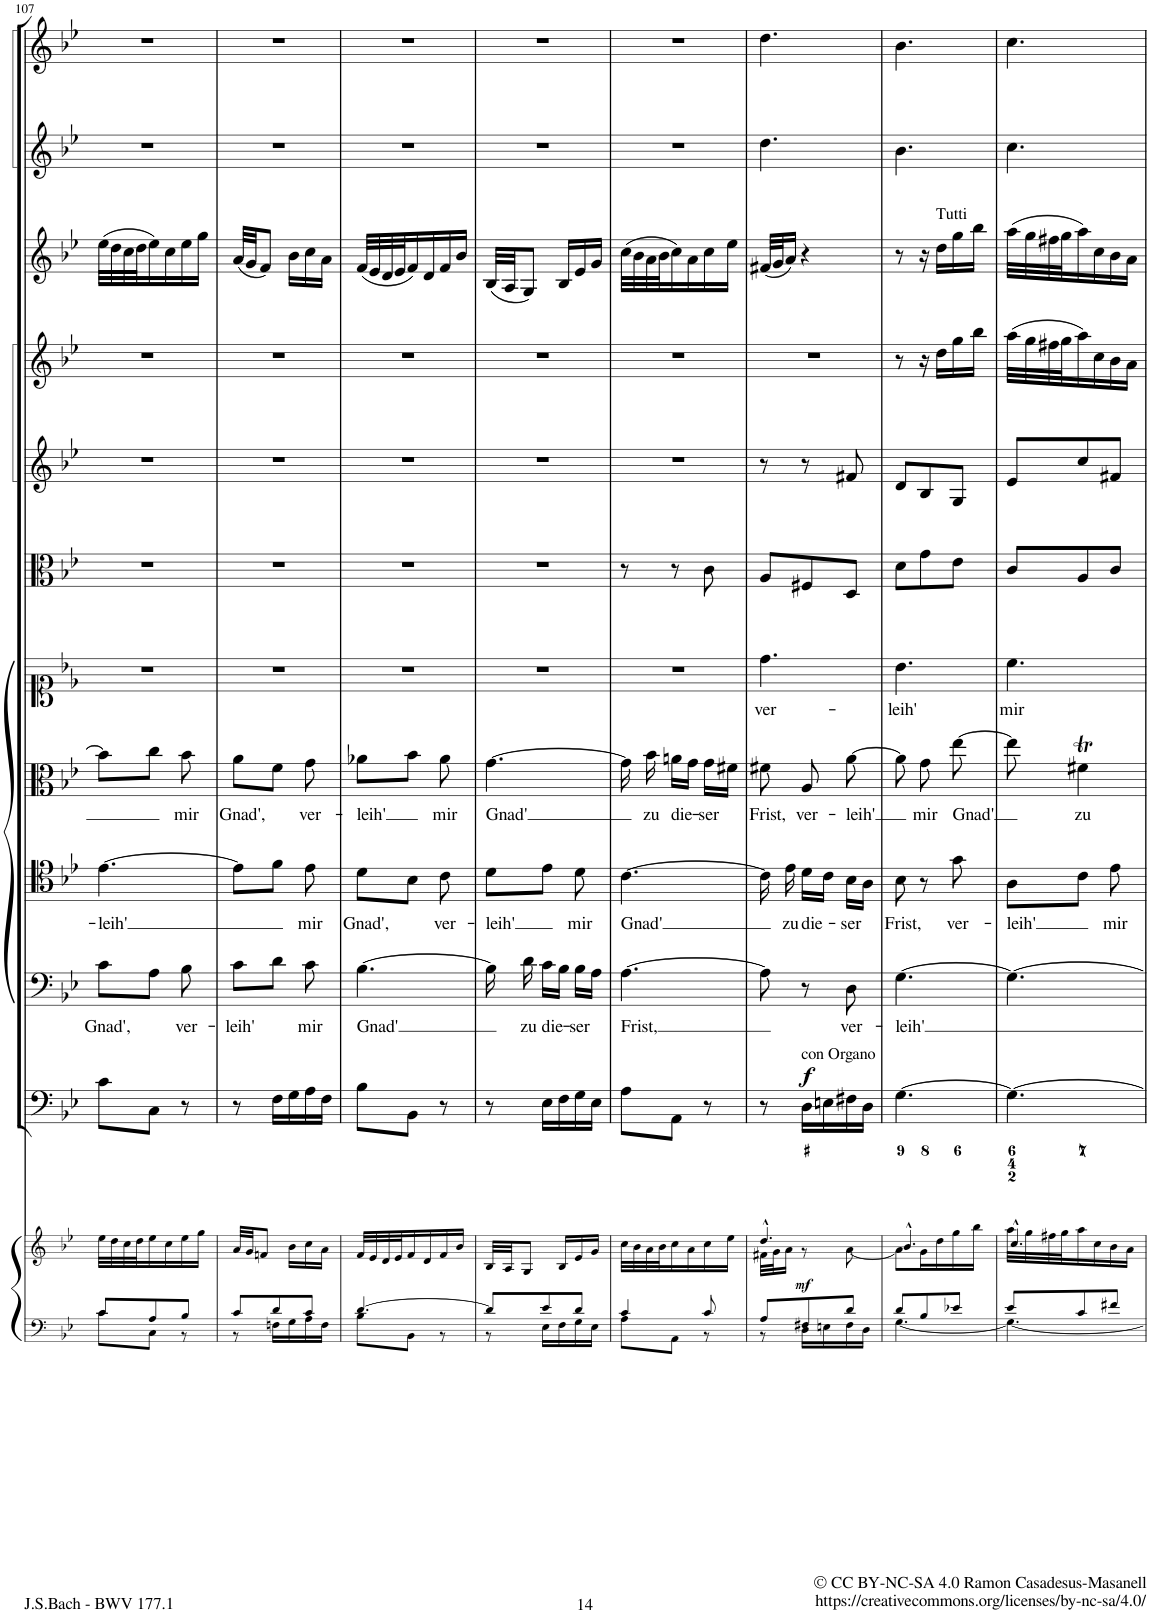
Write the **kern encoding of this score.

**kern	**kern	**dynam	**kern	**dynam	**kern	**text	**kern	**text	**kern	**text	**kern	**text	**kern	**kern	**kern	**kern	**kern	**kern
*part12	*part12	*part12	*part11	*part11	*part10	*part10	*part9	*part9	*part8	*part8	*part7	*part7	*part6	*part5	*part4	*part3	*part2	*part1
*staff13	*staff12	*staff12/13	*staff11	*staff11	*staff10	*staff10	*staff9	*staff9	*staff8	*staff8	*staff7	*staff7	*staff6	*staff5	*staff4	*staff3	*staff2	*staff1
*I"Piano reduction	*	*	*I"Continuo	*	*I"Basso	*	*I"Tenore	*	*I"Alto	*	*I"Soprano	*	*I"Viola	*I"Violino II	*I"Violino I	*I"Violino concertante	*I"Oboe II	*I"Oboe I
*I'Pno	*	*	*	*	*	*	*	*	*	*	*	*	*I'Vla	*I'Vln	*I'Vln	*I'Vln	*I'Ob	*I'Ob
!!LO:PB:g=z
*clefF4	*clefG2	*	*clefF4	*	*clefF4	*	*clefC4	*	*clefC3	*	*clefC1	*	*clefC3	*clefG2	*clefG2	*clefG2	*clefG2	*clefG2
*k[b-e-]	*k[b-e-]	*	*k[b-e-]	*	*k[b-e-]	*	*k[b-e-]	*	*k[b-e-]	*	*k[b-e-]	*	*k[b-e-]	*k[b-e-]	*k[b-e-]	*k[b-e-]	*k[b-e-]	*k[b-e-]
*M3/8	*M3/8	*	*M3/8	*	*M3/8	*	*M3/8	*	*M3/8	*	*M3/8	*	*M3/8	*M3/8	*M3/8	*M3/8	*M3/8	*M3/8
=107	=107	=107	=107	=107	=107	=107	=107	=107	=107	=107	=107	=107	=107	=107	=107	=107	=107	=107
*^	*	*	*	*	*	*	*	*	*	*	*	*	*	*	*	*	*	*
!	!	!	!	!	!	!	!LO:LY:b	!	!LO:LY:b	!	!	!	!	!	!	!	!	!	!
8c/L	8c\L	32ee-\LLL	.	8c\L	.	8c\L	Gnad',	[4.e-\	-leih'	8b-\L]	.	4.r	.	4.r	4.r	4.r	(32ee-\LLL	4.r	4.r
.	.	32dd\	.	.	.	.	.	.	.	.	.	.	.	.	.	.	32dd\	.	.
.	.	32cc\	.	.	.	.	.	.	.	.	.	.	.	.	.	.	32cc\	.	.
.	.	32dd\J	.	.	.	.	.	.	.	.	.	.	.	.	.	.	32dd\J	.	.
8A/	8C\J	16ee-\	.	8C\J	.	8A\J	.	.	.	8cc\J	.	.	.	.	.	.	16ee-\)	.	.
.	.	16cc\	.	.	.	.	.	.	.	.	.	.	.	.	.	.	16cc\	.	.
!	!	!	!	!	!	!	!LO:LY:b	!	!	!	!LO:LY:b	!	!	!	!	!	!	!	!
8B-/J	8r	16ee-\	.	8r	.	8B-\	ver-	.	.	8b-\	mir	.	.	.	.	.	16ee-\	.	.
.	.	16gg\JJ	.	.	.	.	.	.	.	.	.	.	.	.	.	.	16gg\JJ	.	.
=108	=108	=108	=108	=108	=108	=108	=108	=108	=108	=108	=108	=108	=108	=108	=108	=108	=108	=108	=108
!	!	!	!	!	!	!	!LO:LY:b	!	!	!	!LO:LY:b	!	!	!	!	!	!	!	!
8c/L	8r	32a/LLL	.	8r	.	8c\L	-leih'	8e-\L]	.	8a\L	Gnad',	4.r	.	4.r	4.r	4.r	(32a/LLL	4.r	4.r
.	.	32g/JJ	.	.	.	.	.	.	.	.	.	.	.	.	.	.	32g/JJ	.	.
.	.	8fn/J	.	.	.	.	.	.	.	.	.	.	.	.	.	.	8f/J)	.	.
8d/	16Fn\LL	.	.	16F\LL	.	8d\J	.	8f\J	.	8f\J	.	.	.	.	.	.	.	.	.
.	16G\	16b-\LL	.	16G\	.	.	.	.	.	.	.	.	.	.	.	.	16b-\LL	.	.
!	!	!	!	!	!	!	!LO:LY:b	!	!LO:LY:b	!	!LO:LY:b	!	!	!	!	!	!	!	!
8c/J	16A\	16cc\	.	16A\	.	8c\	mir	8e-\	mir	8g\	ver-	.	.	.	.	.	16cc\	.	.
.	16F\JJ	16a\JJ	.	16F\JJ	.	.	.	.	.	.	.	.	.	.	.	.	16a\JJ	.	.
=109	=109	=109	=109	=109	=109	=109	=109	=109	=109	=109	=109	=109	=109	=109	=109	=109	=109	=109	=109
!	!	!	!	!	!	!	!LO:LY:b	!	!LO:LY:b	!	!LO:LY:b	!	!	!	!	!	!	!	!
[4.d/	8B-\L	32f/LLL	.	8B-\L	.	[4.B-\	Gnad'	8d\L	Gnad',	8a-X\L	-leih'	4.r	.	4.r	4.r	4.r	(32f/LLL	4.r	4.r
.	.	32e-/	.	.	.	.	.	.	.	.	.	.	.	.	.	.	32e-/	.	.
.	.	32d/	.	.	.	.	.	.	.	.	.	.	.	.	.	.	32d/	.	.
.	.	32e-/J	.	.	.	.	.	.	.	.	.	.	.	.	.	.	32e-/J	.	.
.	8BB-\J	16f/	.	8BB-\J	.	.	.	8B-\J	.	8b-\J	.	.	.	.	.	.	16f/)	.	.
.	.	16d/	.	.	.	.	.	.	.	.	.	.	.	.	.	.	16d/	.	.
!	!	!	!	!	!	!	!	!	!LO:LY:b	!	!LO:LY:b	!	!	!	!	!	!	!	!
.	8r	16f/	.	8r	.	.	.	8c\	ver-	8a-\	mir	.	.	.	.	.	16f/	.	.
.	.	16b-/JJ	.	.	.	.	.	.	.	.	.	.	.	.	.	.	16b-/JJ	.	.
=110	=110	=110	=110	=110	=110	=110	=110	=110	=110	=110	=110	=110	=110	=110	=110	=110	=110	=110	=110
!	!	!	!	!	!	!	!	!	!LO:LY:b	!	!LO:LY:b	!	!	!	!	!	!	!	!
8d/L]	8r	32B-/LLL	.	8r	.	16B-\]	.	8d\L	-leih'	[4.g\	Gnad'	4.r	.	4.r	4.r	4.r	(32B-/LLL	4.r	4.r
.	.	32A/JJ	.	.	.	.	.	.	.	.	.	.	.	.	.	.	32A/JJ	.	.
!	!	!	!	!	!	!	!LO:LY:b	!	!	!	!	!	!	!	!	!	!	!	!
.	.	8G/J	.	.	.	16d\	zu	.	.	.	.	.	.	.	.	.	8G/J)	.	.
!	!	!	!	!	!	!	!LO:LY:b	!	!	!	!	!	!	!	!	!	!	!	!
8e-/	16E-\LL	.	.	16E-\LL	.	16c\LL	die-	8e-\J	.	.	.	.	.	.	.	.	.	.	.
.	16F\	16B-/LL	.	16F\	.	16B-\JJ	.	.	.	.	.	.	.	.	.	.	16B-/LL	.	.
!	!	!	!	!	!	!	!LO:LY:b	!	!LO:LY:b	!	!	!	!	!	!	!	!	!	!
8d/J	16G\	16e-/	.	16G\	.	16B-\LL	-ser	8d\	mir	.	.	.	.	.	.	.	16e-/	.	.
.	16E-\JJ	16g/JJ	.	16E-\JJ	.	16A\JJ	.	.	.	.	.	.	.	.	.	.	16g/JJ	.	.
=111	=111	=111	=111	=111	=111	=111	=111	=111	=111	=111	=111	=111	=111	=111	=111	=111	=111	=111	=111
!	!	!	!	!	!	!	!LO:LY:b	!	!LO:LY:b	!	!	!	!	!	!	!	!	!	!
4c/	8A\L	32cc\LLL	.	8A\L	.	[4.A\	Frist,	[4.c\	Gnad'	16g\]	.	4.r	.	8r	4.r	4.r	(32cc\LLL	4.r	4.r
.	.	32b-\	.	.	.	.	.	.	.	.	.	.	.	.	.	.	32b-\	.	.
!	!	!	!	!	!	!	!	!	!	!	!LO:LY:b	!	!	!	!	!	!	!	!
.	.	32a\	.	.	.	.	.	.	.	16b-\	zu	.	.	.	.	.	32a\	.	.
.	.	32b-\J	.	.	.	.	.	.	.	.	.	.	.	.	.	.	32b-\J	.	.
!	!	!	!	!	!	!	!	!	!	!	!LO:LY:b	!	!	!	!	!	!	!	!
.	8AA\J	16cc\	.	8AA\J	.	.	.	.	.	16an\LL	die-	.	.	8r	.	.	16cc\)	.	.
.	.	16a\	.	.	.	.	.	.	.	16g\JJ	.	.	.	.	.	.	16a\	.	.
!	!	!	!	!	!	!	!	!	!	!	!LO:LY:b	!	!	!	!	!	!	!	!
8c/	8r	16cc\	.	8r	.	.	.	.	.	16g\LL	-ser	.	.	8c\	.	.	16cc\	.	.
.	.	16ee-\JJ	.	.	.	.	.	.	.	16f#X\JJ	.	.	.	.	.	.	16ee-\JJ	.	.
=112	=112	=112	=112	=112	=112	=112	=112	=112	=112	=112	=112	=112	=112	=112	=112	=112	=112	=112	=112
*	*	*^	*	*	*	*	*	*	*	*	*	*	*	*	*	*	*	*	*
!	!	!	!	!	!	!	!	!	!	!	!	!LO:LY:b	!	!LO:LY:b	!	!	!	!	!	!
8A/L	8r	4.dd^^/	32f#X\LLL	.	8r	.	8A\]	.	16c\]	.	8f#X\	Frist,	4.dd\	ver-	8A/L	8r	4.r	(32f#X/LLL	4.dd\	4.dd\
.	.	.	32g\J	.	.	.	.	.	.	.	.	.	.	.	.	.	.	32g/J	.	.
!	!	!	!	!	!	!	!	!	!	!LO:LY:b	!	!	!	!	!	!	!	!	!	!
.	.	.	16a\JJ	.	.	.	.	.	16e-\	zu	.	.	.	.	.	.	.	16a/JJ)	.	.
!	!	!	!	!	!LO:TX:a:t=con Organo	!	!	!	!	!	!	!	!	!	!	!	!	!	!	!
!	!	!	!	!LO:DY:b	!	!LO:DY:a	!	!	!	!LO:LY:b	!	!LO:LY:b	!	!	!	!	!	!	!	!
8F#X/	16D\LL	.	8r	mf	16D\LL	f	8r	.	16d\LL	die-	8A/	ver-	.	.	8F#X/	8r	.	4r	.	.
.	16En\	.	.	.	16En\	.	.	.	16c\JJ	.	.	.	.	.	.	.	.	.	.	.
!	!	!	!	!	!	!	!	!LO:LY:b	!	!LO:LY:b	!	!LO:LY:b	!	!	!	!	!	!	!	!
8d/J	16F#\	.	[8a\	.	16F#X\	.	8D\	ver-	16B-\LL	-ser	[8a\	-leih'	.	.	8D/J	8f#X/	.	.	.	.
.	16D\JJ	.	.	.	16D\JJ	.	.	.	16A\JJ	.	.	.	.	.	.	.	.	.	.	.
=113	=113	=113	=113	=113	=113	=113	=113	=113	=113	=113	=113	=113	=113	=113	=113	=113	=113	=113	=113	=113
!	!	!	!	!	!	!	!	!LO:LY:b	!	!LO:LY:b	!	!	!	!LO:LY:b	!	!	!	!	!	!
8d/L	[4.G\	4.b-^^/	8a\L]	.	[4.G\	.	[4.G\	-leih'	8B-\	Frist,	8a\]	.	4.b-\	-leih'	8d\L	8d/L	8r	8r	4.b-\	4.b-\
!	!	!	!	!	!	!	!	!	!	!	!	!LO:LY:b	!	!	!	!	!	!	!	!
8B-/	.	.	16g\L	.	.	.	.	.	8r	.	8g\	mir	.	.	8g\	8B-/	16r	16r	.	.
!	!	!	!	!	!	!	!	!	!	!	!	!	!	!	!	!	!	!LO:TX:a:t=Tutti	!	!
.	.	.	16dd\	.	.	.	.	.	.	.	.	.	.	.	.	.	16dd\LL	16dd\LL	.	.
!	!	!	!	!	!	!	!	!	!	!LO:LY:b	!	!LO:LY:b	!	!	!	!	!	!	!	!
8e-X/J	.	.	16gg\	.	.	.	.	.	8g\	ver-	[8ee-\	Gnad'	.	.	8e-\J	8G/J	16gg\	16gg\	.	.
.	.	.	16bb-\JJ	.	.	.	.	.	.	.	.	.	.	.	.	.	16bb-\JJ	16bb-\JJ	.	.
=114	=114	=114	=114	=114	=114	=114	=114	=114	=114	=114	=114	=114	=114	=114	=114	=114	=114	=114	=114	=114
!	!	!	!	!	!	!	!	!	!	!LO:LY:b	!	!	!	!LO:LY:b	!	!	!	!	!	!
8e-/L	4.G\_	4.cc^^/	32aa\LLL	.	4.G\_	.	4.G\_	.	8A\L	-leih'	8ee-\]	.	4.cc\	mir	8c/L	8e-/L	(32aa\LLL	(32aa\LLL	4.cc\	4.cc\
.	.	.	32gg\	.	.	.	.	.	.	.	.	.	.	.	.	.	32gg\	32gg\	.	.
.	.	.	32ff#X\	.	.	.	.	.	.	.	.	.	.	.	.	.	32ff#X\	32ff#X\	.	.
.	.	.	32gg\J	.	.	.	.	.	.	.	.	.	.	.	.	.	32gg\J	32gg\J	.	.
!	!	!	!	!	!	!	!	!	!	!	!	!LO:LY:b	!	!	!	!	!	!	!	!
8c/	.	.	16aa\	.	.	.	.	.	8c\J	.	4f#Xt\	zu	.	.	8A/	8cc/	16aa\)	16aa\)	.	.
.	.	.	16cc\	.	.	.	.	.	.	.	.	.	.	.	.	.	16cc\	16cc\	.	.
!	!	!	!	!	!	!	!	!	!	!LO:LY:b	!	!	!	!	!	!	!	!	!	!
8f#X/J	.	.	16b-\	.	.	.	.	.	8e-\	mir	.	.	.	.	8c/J	8f#X/J	16b-\	16b-\	.	.
.	.	.	16a\JJ	.	.	.	.	.	.	.	.	.	.	.	.	.	16a\JJ	16a\JJ	.	.
*v	*v	*	*	*	*	*	*	*	*	*	*	*	*	*	*	*	*	*	*	*
*	*v	*v	*	*	*	*	*	*	*	*	*	*	*	*	*	*	*	*	*
=	=	=	=	=	=	=	=	=	=	=	=	=	=	=	=	=	=	=
*-	*-	*-	*-	*-	*-	*-	*-	*-	*-	*-	*-	*-	*-	*-	*-	*-	*-	*-
